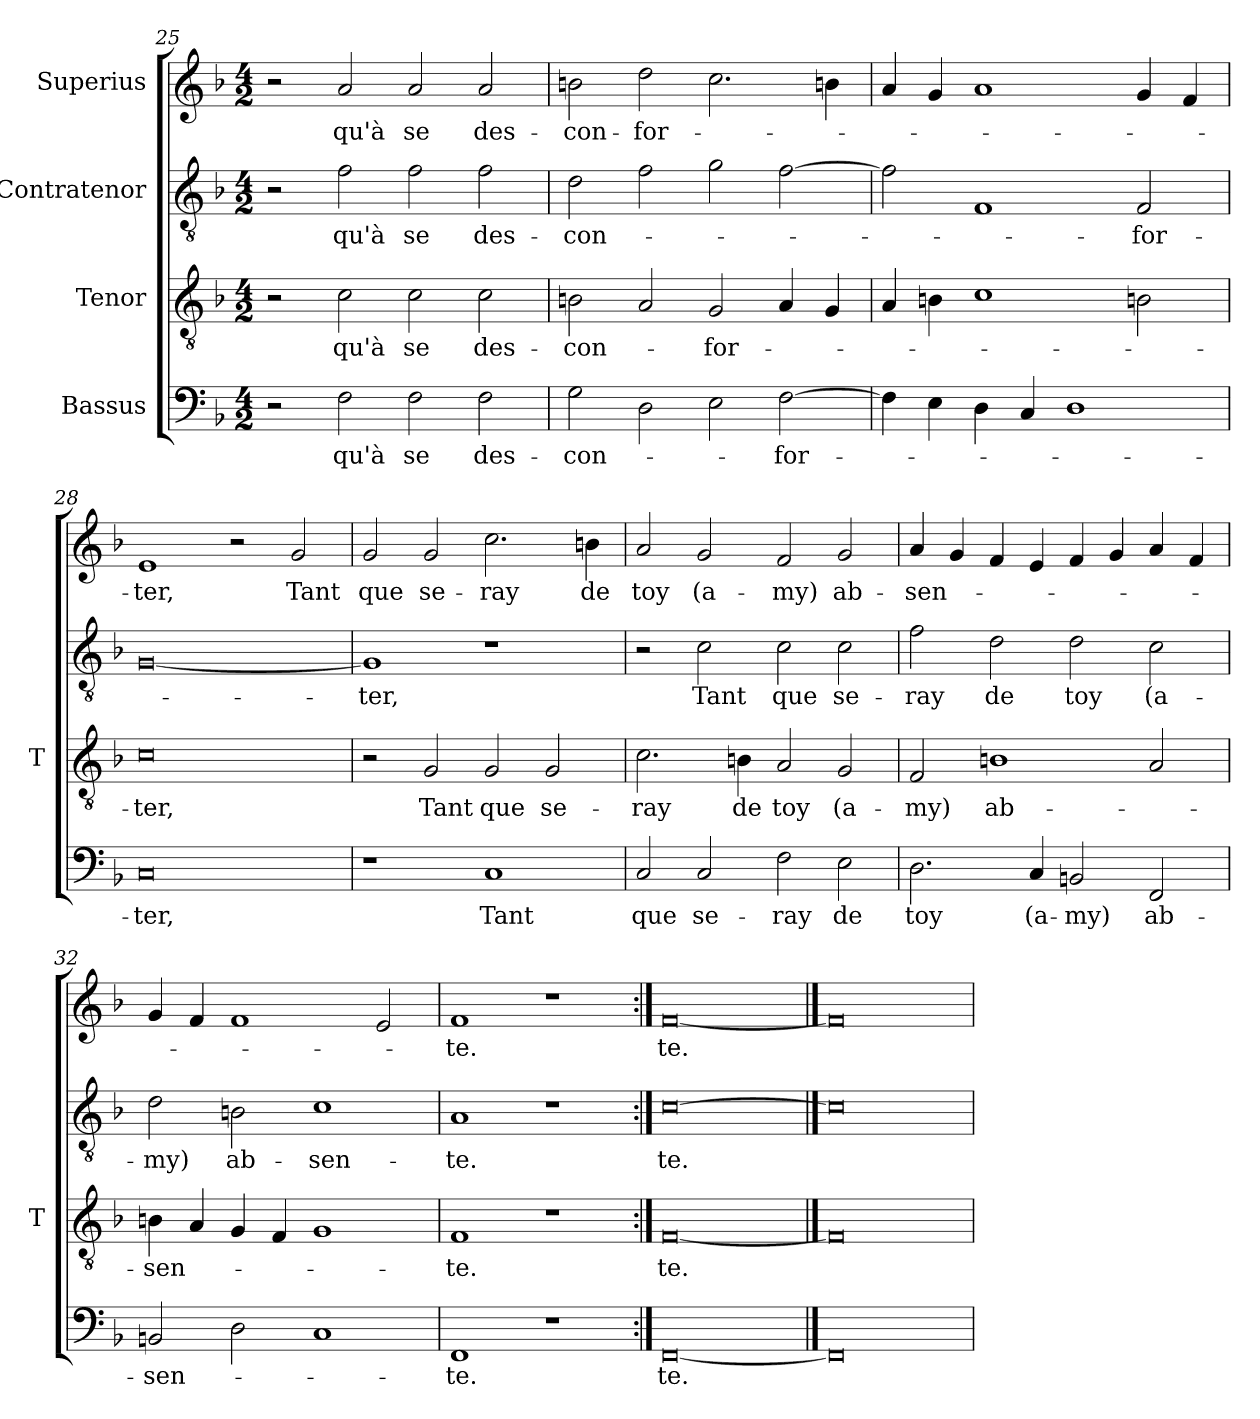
**kern	**text	**kern	**text	**kern	**text	**kern	**text
*part4	*part4	*part3	*part3	*part2	*part2	*part1	*part1
*staff4	*staff4	*staff3	*staff3	*staff2	*staff2	*staff1	*staff1
*I"Bassus	*	*I"Tenor	*	*I"Contratenor	*	*I"Superius	*
*	*	*I'T	*	*	*	*	*
*clefF4	*	*clefGv2	*	*clefGv2	*	*clefG2	*
*k[b-]	*	*k[b-]	*	*k[b-]	*	*k[b-]	*
*M4/2	*	*M4/2	*	*M4/2	*	*M4/2	*
=25	=25	=25	=25	=25	=25	=25	=25
2r	.	2r	.	2r	.	2r	.
2F	-qu'à	2c	-qu'à	2f	-qu'à	2a	-qu'à
2F	-se	2c	-se	2f	-se	2a	-se
2F	des-	2c	des-	2f	des-	2a	des-
=26	=26	=26	=26	=26	=26	=26	=26
2G	con-	2B	con-	2d	con-	2bn	con-
2D	.	2A	.	2f	.	2dd	for-
2E	.	2G	for-	2g	.	2.cc	.
[2F	for-	4A	.	[2f	.	.	.
.	.	4G	.	.	.	4bn	.
=27	=27	=27	=27	=27	=27	=27	=27
4F]	.	4A	.	2f]	.	4a	.
4E	.	4B	.	.	.	4g	.
4D	.	1c	.	1F	.	1a	.
4C	.	.	.	.	.	.	.
1D	.	.	.	.	.	.	.
.	.	2Bn	.	2F	for-	4g	.
.	.	.	.	.	.	4f	.
=28	=28	=28	=28	=28	=28	=28	=28
0C	-ter,	0c	-ter,	[0G	.	1e	-ter,
.	.	.	.	.	.	2r	.
.	.	.	.	.	.	2g	-Tant
=29	=29	=29	=29	=29	=29	=29	=29
1r	.	2r	.	1G]	-ter,	2g	-que
.	.	2G	-Tant	.	.	2g	se-
1C	-Tant	2G	-que	1r	.	2.cc	-ray
.	.	2G	se-	.	.	.	.
.	.	.	.	.	.	4bn	-de
=30	=30	=30	=30	=30	=30	=30	=30
2C	-que	2.c	-ray	2r	.	2a	-toy
2C	se-	.	.	2c	-Tant	2g	(a-
.	.	4B	-de	.	.	.	.
2F	-ray	2A	-toy	2c	-que	2f	-my)
2E	-de	2G	(a-	2c	se-	2g	ab-
=31	=31	=31	=31	=31	=31	=31	=31
2.D	-toy	2F	-my)	2f	-ray	4a	sen-
.	.	.	.	.	.	4g	.
.	.	1B	ab-	2d	-de	4f	.
4C	(a-	.	.	.	.	4e	.
2BBn	-my)	.	.	2d	-toy	4f	.
.	.	.	.	.	.	4g	.
2FF	ab-	2A	.	2c	(a-	4a	.
.	.	.	.	.	.	4f	.
=32	=32	=32	=32	=32	=32	=32	=32
2BBn	sen-	4B	sen-	2d	-my)	4g	.
.	.	4A	.	.	.	4f	.
2D	.	4G	.	2Bn	ab-	1f	.
.	.	4F	.	.	.	.	.
1C	.	1G	.	1c	sen-	.	.
.	.	.	.	.	.	2e	.
=33	=33	=33	=33	=33	=33	=33	=33
1FF	-te.	1F	-te.	1A	-te.	1f	-te.
1r	.	1r	.	1r	.	1r	.
=34:|!	=34:|!	=34:|!	=34:|!	=34:|!	=34:|!	=34:|!	=34:|!
[0FF	-te.	[0F	-te.	[0c	-te.	[0f	-te.
==35	==35	==35	==35	==35	==35	==35	==35
0FF]	.	0F]	.	0c]	.	0f]	.
=	=	=	=	=	=	=	=
*-	*-	*-	*-	*-	*-	*-	*-
